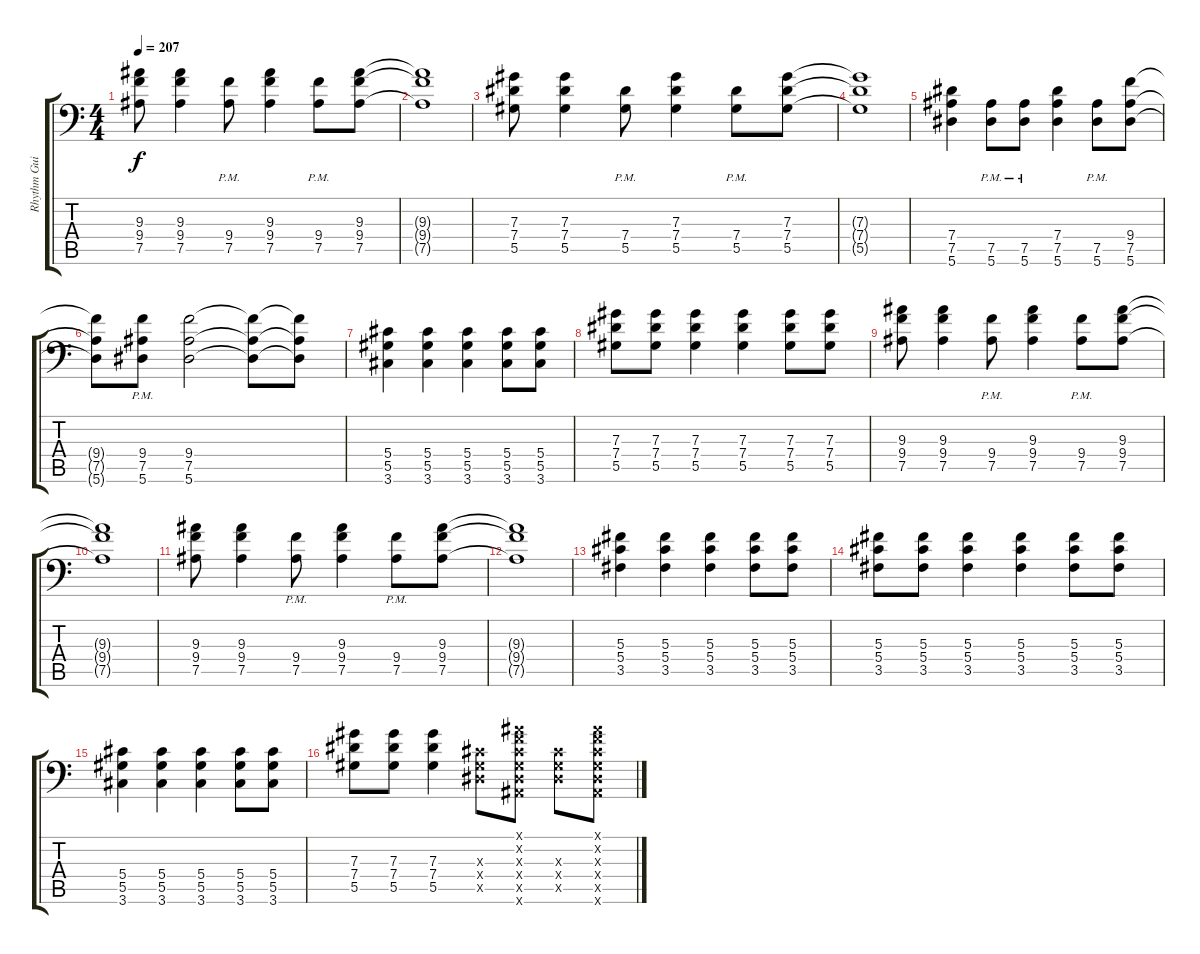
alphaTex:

\track ("Rhythm Guitar" "Rhythm Gui") {instrument overdrivenguitar}
\staff {score tabs}
\tuning (Bb3 F3 Db3 Ab2 Eb2 Bb1) {hide}
\ts (4 4)
\tempo 207
\clef f4
\ks c
(9.3 9.4 7.5).8{dy f} (9.3 9.4 7.5).4 (9.4{pm} 7.5{pm}).8 (9.3 9.4 7.5).4 (9.4{pm} 7.5{pm}).8 (9.3 9.4 7.5).8 |
(9.3{t} 9.4{t} 7.5{t}).1 |
(7.3 7.4 5.5).8 (7.3 7.4 5.5).4 (7.4{pm} 5.5{pm}).8 (7.3 7.4 5.5).4 (7.4{pm} 5.5{pm}).8 (7.3 7.4 5.5).8 |
(7.3{t} 7.4{t} 5.5{t}).1 |
(7.4 7.5 5.6).4 (7.5{pm} 5.6{pm}).8 (7.5{pm} 5.6{pm}).8 (7.4 7.5 5.6).4 (7.5{pm} 5.6{pm}).8 (9.4 7.5 5.6).8 |
(9.4{t} 7.5{t} 5.6{t}).8 (9.4{pm} 7.5{pm} 5.6).8 (9.4 7.5 5.6).2 (9.4{t} 7.5{t} 5.6{t}).8 (9.4{t} 7.5{t} 5.6{t}).8 |
(5.4 5.5 3.6).4 (5.4 5.5 3.6).4 (5.4 5.5 3.6).4 (5.4 5.5 3.6).8 (5.4 5.5 3.6).8 |
(7.3 7.4 5.5).8 (7.3 7.4 5.5).8 (7.3 7.4 5.5).4 (7.3 7.4 5.5).4 (7.3 7.4 5.5).8 (7.3 7.4 5.5).8 |
(9.3 9.4 7.5).8 (9.3 9.4 7.5).4 (9.4{pm} 7.5{pm}).8 (9.3 9.4 7.5).4 (9.4{pm} 7.5{pm}).8 (9.3 9.4 7.5).8 |
(9.3{t} 9.4{t} 7.5{t}).1 |
(9.3 9.4 7.5).8 (9.3 9.4 7.5).4 (9.4{pm} 7.5{pm}).8 (9.3 9.4 7.5).4 (9.4{pm} 7.5{pm}).8 (9.3 9.4 7.5).8 |
(9.3{t} 9.4{t} 7.5{t}).1 |
(5.3 5.4 3.5).4 (5.3 5.4 3.5).4 (5.3 5.4 3.5).4 (5.3 5.4 3.5).8 (5.3 5.4 3.5).8 |
(5.3 5.4 3.5).8 (5.3 5.4 3.5).8 (5.3 5.4 3.5).4 (5.3 5.4 3.5).4 (5.3 5.4 3.5).8 (5.3 5.4 3.5).8 |
(5.4 5.5 3.6).4 (5.4 5.5 3.6).4 (5.4 5.5 3.6).4 (5.4 5.5 3.6).8 (5.4 5.5 3.6).8 |
(7.3 7.4 5.5).8 (7.3 7.4 5.5).8 (7.3 7.4 5.5).4 (0.3{x} 0.4{x} 0.5{x}).8 (0.1{x} 0.2{x} 0.3{x} 0.4{x} 0.5{x} 0.6{x}).8 (0.3{x} 0.4{x} 0.5{x}).8 (0.1{x} 0.2{x} 0.3{x} 0.4{x} 0.5{x} 0.6{x}).8
